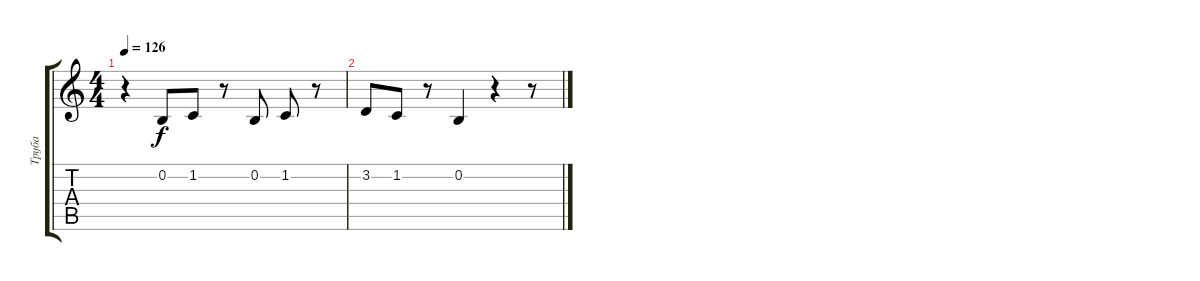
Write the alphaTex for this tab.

\track ("Труба" "Труба") {instrument trombone}
\staff {score tabs}
\tuning (E4 B3 G3 D3 A2 E2) {hide}
\ts (4 4)
\tempo 126
\clef g2
\ks c
r.4{dy f volume 16} 0.2.8 1.2.8 r.8 0.2.8 1.2.8 r.8 |
3.2.8 1.2.8 r.8 0.2.4 r.4 r.8
